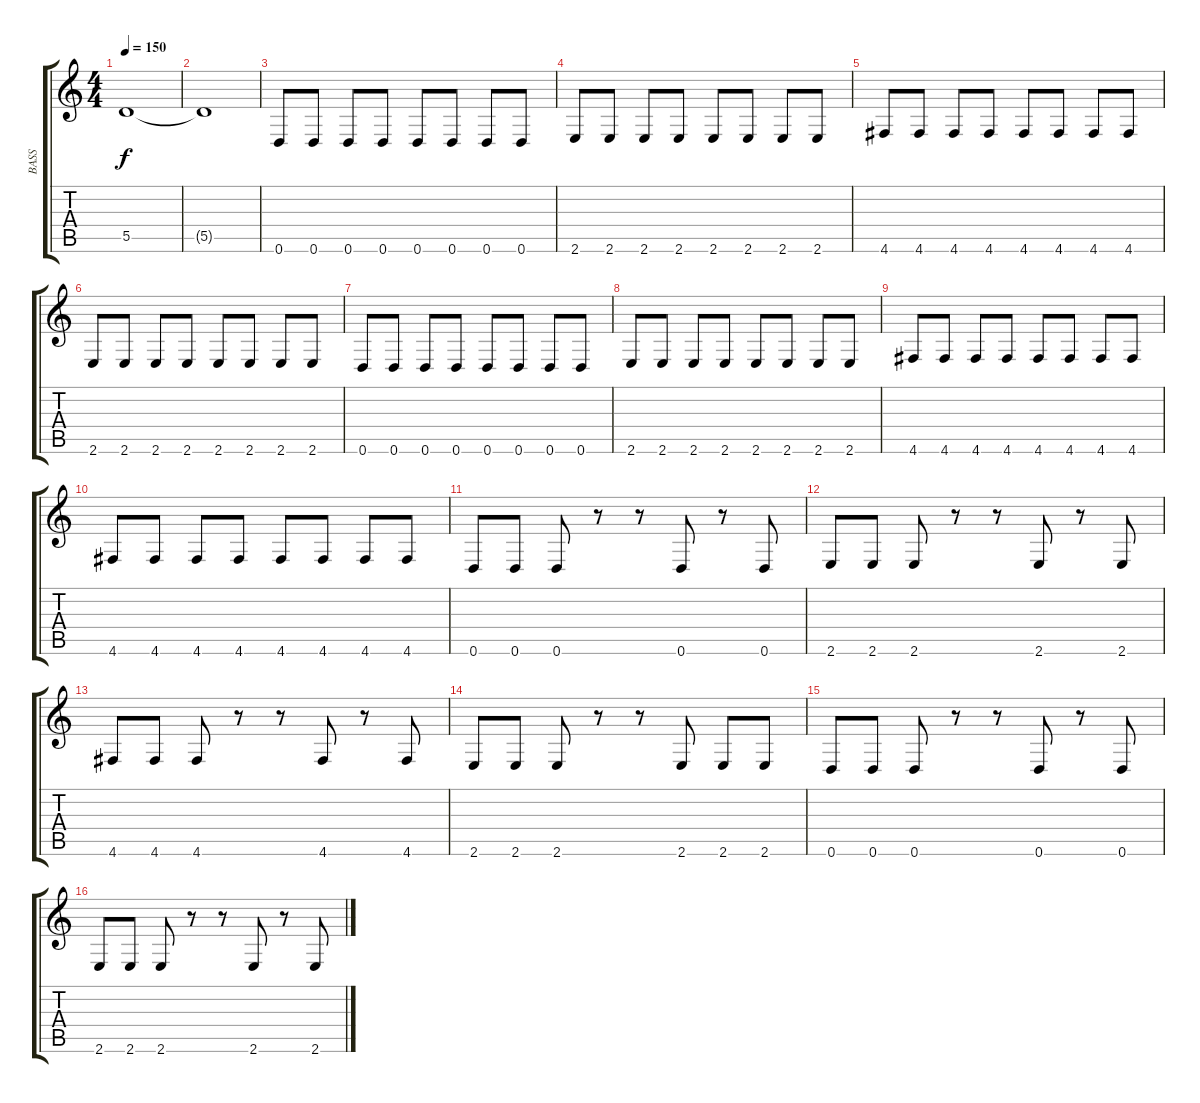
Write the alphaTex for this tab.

\track ("BASS" "BASS") {instrument electricbasspick}
\staff {score tabs}
\tuning (E4 B3 G3 D3 A2 D2) {hide}
\ts (4 4)
\tempo 150
\clef g2
\ks c
5.5.1{dy f} |
5.5{t}.1 |
0.6.8 0.6.8 0.6.8 0.6.8 0.6.8 0.6.8 0.6.8 0.6.8 |
2.6.8 2.6.8 2.6.8 2.6.8 2.6.8 2.6.8 2.6.8 2.6.8 |
4.6.8 4.6.8 4.6.8 4.6.8 4.6.8 4.6.8 4.6.8 4.6.8 |
2.6.8 2.6.8 2.6.8 2.6.8 2.6.8 2.6.8 2.6.8 2.6.8 |
0.6.8 0.6.8 0.6.8 0.6.8 0.6.8 0.6.8 0.6.8 0.6.8 |
2.6.8 2.6.8 2.6.8 2.6.8 2.6.8 2.6.8 2.6.8 2.6.8 |
4.6.8 4.6.8 4.6.8 4.6.8 4.6.8 4.6.8 4.6.8 4.6.8 |
4.6.8 4.6.8 4.6.8 4.6.8 4.6.8 4.6.8 4.6.8 4.6.8 |
0.6.8 0.6.8 0.6.8 r.8 r.8 0.6.8 r.8 0.6.8 |
2.6.8 2.6.8 2.6.8 r.8 r.8 2.6.8 r.8 2.6.8 |
4.6.8 4.6.8 4.6.8 r.8 r.8 4.6.8 r.8 4.6.8 |
2.6.8 2.6.8 2.6.8 r.8 r.8 2.6.8 2.6.8 2.6.8 |
0.6.8 0.6.8 0.6.8 r.8 r.8 0.6.8 r.8 0.6.8 |
2.6.8 2.6.8 2.6.8 r.8 r.8 2.6.8 r.8 2.6.8
